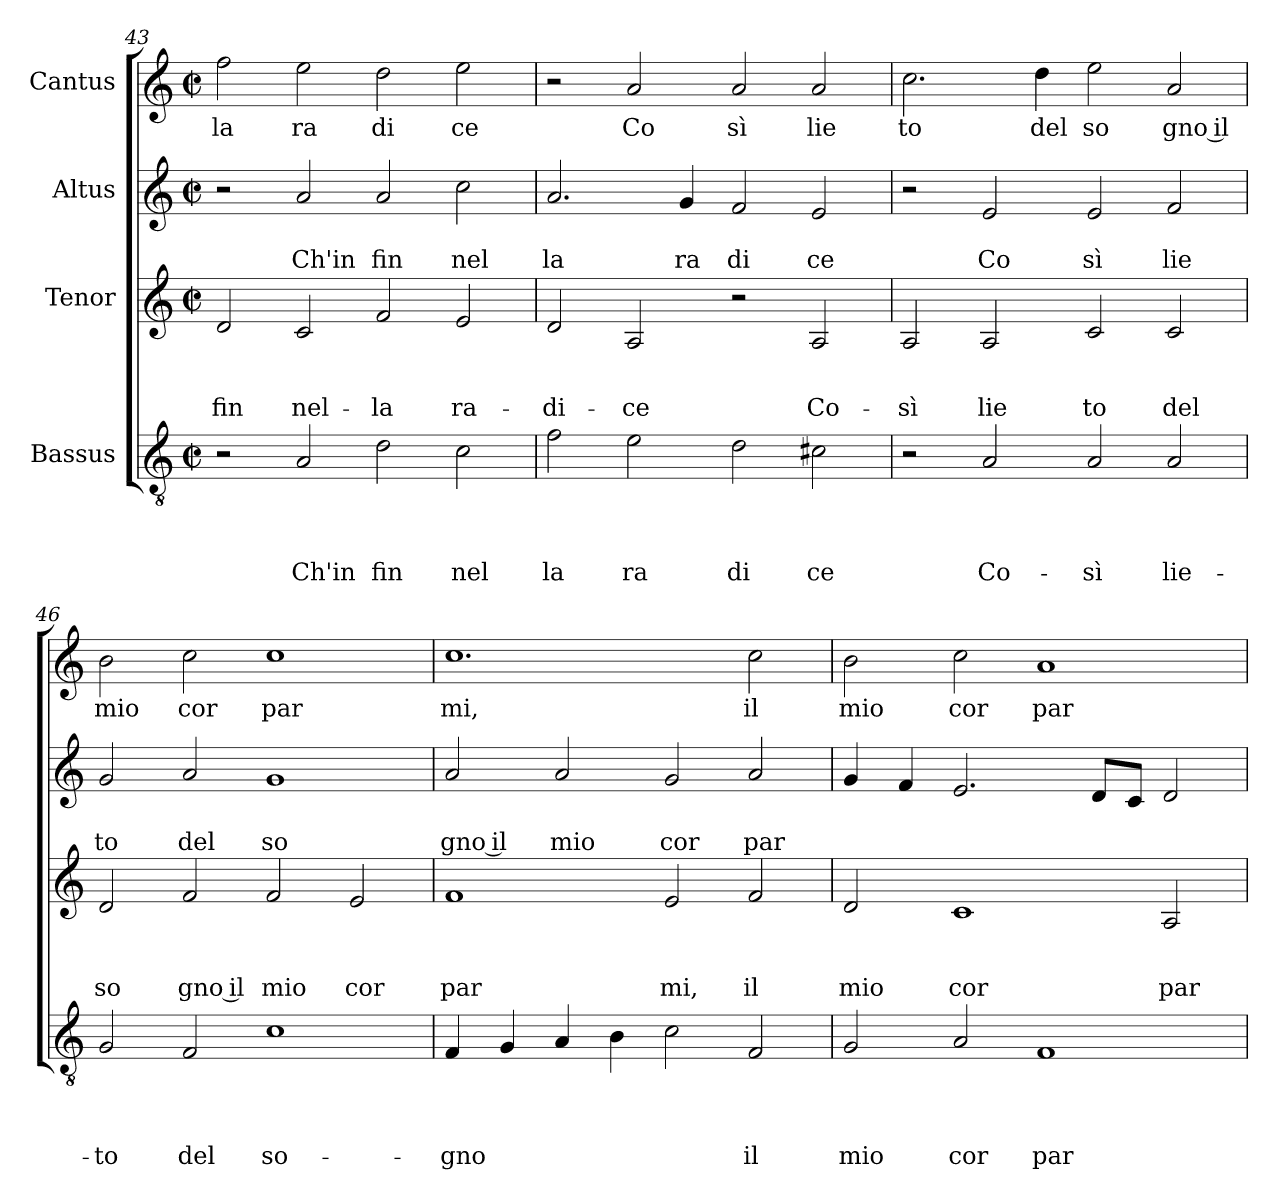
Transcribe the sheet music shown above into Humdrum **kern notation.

**kern	**text	**text	**text	**text	**kern	**text	**text	**text	**kern	**text	**text	**kern	**text
*part4	*part4	*part4	*part4	*part4	*part3	*part3	*part3	*part3	*part2	*part2	*part2	*part1	*part1
*staff4	*staff4	*staff4	*staff4	*staff4	*staff3	*staff3	*staff3	*staff3	*staff2	*staff2	*staff2	*staff1	*staff1
*I"Bassus	*	*	*	*	*I"Tenor	*	*	*	*I"Altus	*	*	*I"Cantus	*
*clefGv2	*	*	*	*	*clefG2	*	*	*	*clefG2	*	*	*clefG2	*
*k[]	*	*	*	*	*k[]	*	*	*	*k[]	*	*	*k[]	*
*C:	*	*	*	*	*C:	*	*	*	*C:	*	*	*C:	*
*M2/2	*	*	*	*	*M2/2	*	*	*	*M2/2	*	*	*M2/2	*
*met(c|)	*	*	*	*	*met(c|)	*	*	*	*met(c|)	*	*	*met(c|)	*
=43	=43	=43	=43	=43	=43	=43	=43	=43	=43	=43	=43	=43	=43
!	!	!	!	!	!	!	!	!LO:LY:b	!	!	!	!	!LO:LY:b
2r	.	.	.	.	2d/	.	.	fin	2r	.	.	2ff\	la
!	!	!	!	!LO:LY:b	!	!	!	!LO:LY:b	!	!	!LO:LY:b	!	!LO:LY:b
2A/	.	.	.	Ch'in	2c/	.	.	nel-	2a/	.	Ch'in	2ee\	ra
!	!	!	!	!LO:LY:b	!	!	!	!LO:LY:b	!	!	!LO:LY:b	!	!LO:LY:b
2d\	.	.	.	fin	2f/	.	.	-la	2a/	.	fin	2dd\	di
!	!	!	!	!LO:LY:b	!	!	!	!LO:LY:b	!	!	!LO:LY:b	!	!LO:LY:b
2c\	.	.	.	nel	2e/	.	.	ra-	2cc\	.	nel	2ee\	ce
=44	=44	=44	=44	=44	=44	=44	=44	=44	=44	=44	=44	=44	=44
!	!	!	!	!LO:LY:b	!	!	!	!LO:LY:b	!	!	!LO:LY:b	!	!
2f\	.	.	.	la	2d/	.	.	-di-	2.a/	.	la	2r	.
!	!	!	!	!LO:LY:b	!	!	!	!LO:LY:b	!	!	!	!	!LO:LY:b
2e\	.	.	.	ra	2A/	.	.	-ce	.	.	.	2a/	Co
!	!	!	!	!	!	!	!	!	!	!	!LO:LY:b	!	!
.	.	.	.	.	.	.	.	.	4g/	.	ra	.	.
!	!	!	!	!LO:LY:b	!	!	!	!	!	!	!LO:LY:b	!	!LO:LY:b
2d\	.	.	.	di	2r	.	.	.	2f/	.	di	2a/	sì
!	!	!	!	!LO:LY:b	!	!	!	!LO:LY:b	!	!	!LO:LY:b	!	!LO:LY:b
2c#X\	.	.	.	ce	2A/	.	.	Co-	2e/	.	ce	2a</	lie
!!LO:LB:g=z
=45	=45	=45	=45	=45	=45	=45	=45	=45	=45	=45	=45	=45	=45
!	!	!	!	!	!	!	!	!LO:LY:b	!	!	!	!	!LO:LY:b
2r	.	.	.	.	2A/	.	.	-sì	2r	.	.	2.cc\	to
!	!	!	!	!LO:LY:b	!	!	!	!LO:LY:b	!	!	!LO:LY:b	!	!
2A/	.	.	.	Co-	2A/	.	.	lie	2e/	.	Co	.	.
!	!	!	!	!	!	!	!	!	!	!	!	!	!LO:LY:b
.	.	.	.	.	.	.	.	.	.	.	.	4dd\	del
!	!	!	!	!LO:LY:b	!	!	!	!LO:LY:b	!	!	!LO:LY:b	!	!LO:LY:b
2A/	.	.	.	-sì	2c/	.	.	to	2e/	.	sì	2ee\	so
!	!	!	!	!LO:LY:b	!	!	!	!LO:LY:b	!	!	!LO:LY:b	!	!LO:LY:b:rj
2A/	.	.	.	lie-	2c/	.	.	del	2f/	.	lie	2a/	gno il
=46	=46	=46	=46	=46	=46	=46	=46	=46	=46	=46	=46	=46	=46
!	!	!	!	!LO:LY:b	!	!	!	!LO:LY:b	!	!	!LO:LY:b	!	!LO:LY:b
2G/	.	.	.	-to	2d/	.	.	so	2g/	.	to	2b\	mio
!	!	!	!	!LO:LY:b	!	!	!	!LO:LY:b:rj	!	!	!LO:LY:b	!	!LO:LY:b
2F/	.	.	.	del	2f/	.	.	gno il	2a/	.	del	2cc\	cor
!	!	!	!	!LO:LY:b	!	!	!	!LO:LY:b	!	!	!LO:LY:b	!	!LO:LY:b
1c	.	.	.	so-	2f/	.	.	mio	1g	.	so	1cc	par
!	!	!	!	!	!	!	!	!LO:LY:b	!	!	!	!	!
.	.	.	.	.	2e/	.	.	cor	.	.	.	.	.
=47	=47	=47	=47	=47	=47	=47	=47	=47	=47	=47	=47	=47	=47
!	!	!	!	!LO:LY:b	!	!	!	!LO:LY:b	!	!	!LO:LY:b:rj	!	!LO:LY:b
4F/	.	.	.	-gno	1f	.	.	par	2a/	.	gno il	1.cc	mi,
4G/	.	.	.	.	.	.	.	.	.	.	.	.	.
!	!	!	!	!	!	!	!	!	!	!	!LO:LY:b	!	!
4A/	.	.	.	.	.	.	.	.	2a/	.	mio	.	.
4B\	.	.	.	.	.	.	.	.	.	.	.	.	.
!	!	!	!	!	!	!	!	!LO:LY:b	!	!	!LO:LY:b	!	!
2c\	.	.	.	.	2e/	.	.	mi,	2g/	.	cor	.	.
!	!	!	!	!LO:LY:b	!	!	!	!LO:LY:b	!	!	!LO:LY:b	!	!LO:LY:b
2F/	.	.	.	il	2f/	.	.	il	2a/	.	par	2cc\	il
=48	=48	=48	=48	=48	=48	=48	=48	=48	=48	=48	=48	=48	=48
!	!	!	!	!LO:LY:b	!	!	!	!LO:LY:b	!	!	!	!	!LO:LY:b
2G/	.	.	.	mio	2d/	.	.	mio	4g/	.	.	2b\	mio
.	.	.	.	.	.	.	.	.	4f/	.	.	.	.
!	!	!	!	!LO:LY:b	!	!	!	!LO:LY:b	!	!	!	!	!LO:LY:b
2A/	.	.	.	cor	1c	.	.	cor	2.e/	.	.	2cc\	cor
!	!	!	!	!LO:LY:b	!	!	!	!	!	!	!	!	!LO:LY:b
1F	.	.	.	par-	.	.	.	.	.	.	.	1a	par
.	.	.	.	.	.	.	.	.	8d/L	.	.	.	.
.	.	.	.	.	.	.	.	.	8c/J	.	.	.	.
!	!	!	!	!	!	!	!	!LO:LY:b	!	!	!	!	!
.	.	.	.	.	2A/	.	.	par	2d/	.	.	.	.
=	=	=	=	=	=	=	=	=	=	=	=	=	=
*-	*-	*-	*-	*-	*-	*-	*-	*-	*-	*-	*-	*-	*-
